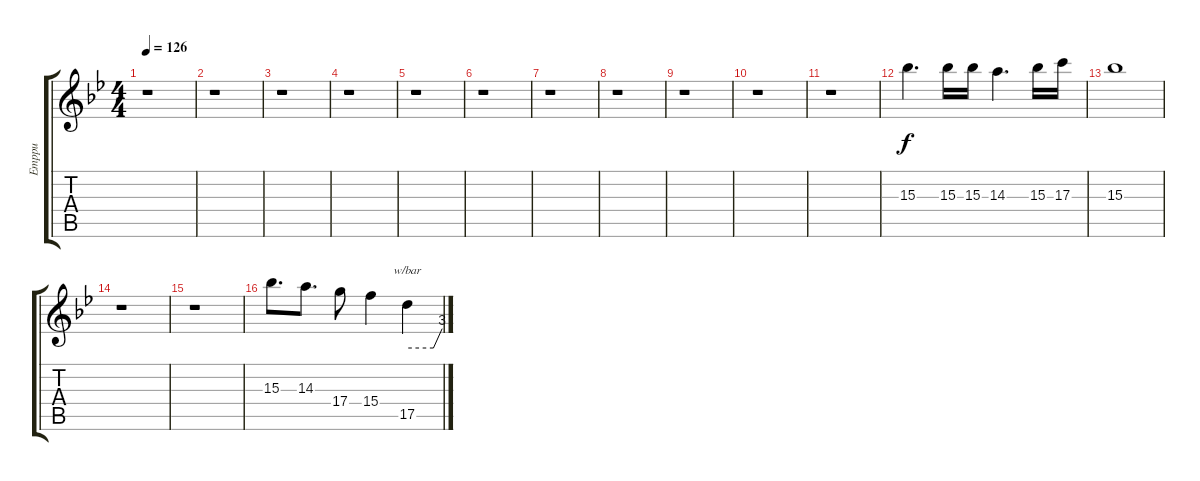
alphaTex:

\track ("Emppu" "Emppu") {instrument distortionguitar}
\staff {score tabs}
\tuning (E4 B3 G3 D3 A2 E2) {hide}
\ts (4 4)
\tempo 126
\clef g2
\ks gminor
r.1{dy f} |
r.1 |
r.1 |
r.1 |
r.1 |
r.1 |
r.1 |
r.1 |
r.1 |
r.1 |
r.1 |
15.3.4{d} 15.3.16 15.3.16 14.3.4{d} 15.3.16 17.3.16 |
15.3.1 |
r.1 |
r.1 |
15.3.8{d} 14.3.8{d} 17.4.8 15.4.4 17.5.4{tbe (custom default 0 0 45 0 60 12)}
